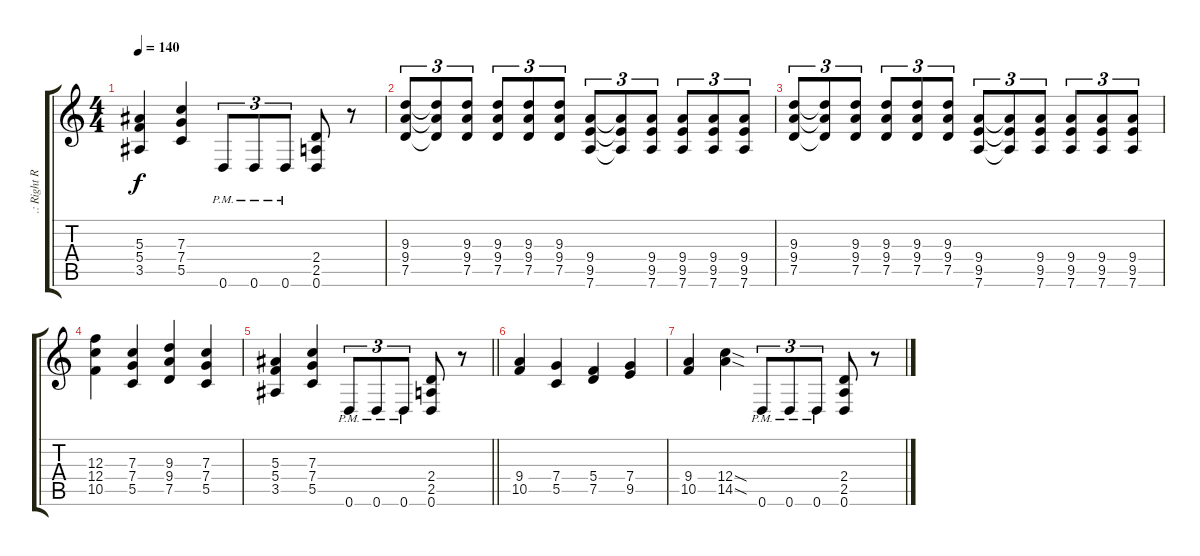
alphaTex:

\track (".: Right Rythm Guitar :." ".: Right R") {mute instrument distortionguitar}
\staff {score tabs}
\tuning (D4 A3 F3 C3 G2 D2) {hide}
\ts (4 4)
\tempo 140
\clef g2
\ks c
(5.3 5.4 3.5).4{dy f} (7.3 7.4 5.5).4 0.6{pm}.8{tu (3 2)} 0.6{pm}.8{tu (3 2)} 0.6{pm}.8{tu (3 2)} (2.4 2.5 0.6).8 r.8 |
(9.3 9.4 7.5).8{tu (3 2)} (9.3{t} 9.4{t} 7.5{t}).8{tu (3 2)} (9.3 9.4 7.5).8{tu (3 2)} (9.3 9.4 7.5).8{tu (3 2)} (9.3 9.4 7.5).8{tu (3 2)} (9.3 9.4 7.5).8{tu (3 2)} (9.4 9.5 7.6).8{tu (3 2)} (9.4{t} 9.5{t} 7.6{t}).8{tu (3 2)} (9.4 9.5 7.6).8{tu (3 2)} (9.4 9.5 7.6).8{tu (3 2)} (9.4 9.5 7.6).8{tu (3 2)} (9.4 9.5 7.6).8{tu (3 2)} |
(9.3 9.4 7.5).8{tu (3 2)} (9.3{t} 9.4{t} 7.5{t}).8{tu (3 2)} (9.3 9.4 7.5).8{tu (3 2)} (9.3 9.4 7.5).8{tu (3 2)} (9.3 9.4 7.5).8{tu (3 2)} (9.3 9.4 7.5).8{tu (3 2)} (9.4 9.5 7.6).8{tu (3 2)} (9.4{t} 9.5{t} 7.6{t}).8{tu (3 2)} (9.4 9.5 7.6).8{tu (3 2)} (9.4 9.5 7.6).8{tu (3 2)} (9.4 9.5 7.6).8{tu (3 2)} (9.4 9.5 7.6).8{tu (3 2)} |
(12.3 12.4 10.5).4 (7.3 7.4 5.5).4 (9.3 9.4 7.5).4 (7.3 7.4 5.5).4 |
\barLineRight lightlight
(5.3 5.4 3.5).4 (7.3 7.4 5.5).4 0.6{pm}.8{tu (3 2)} 0.6{pm}.8{tu (3 2)} 0.6{pm}.8{tu (3 2)} (2.4 2.5 0.6).8 r.8 |
\section ("" "")
(9.4 10.5).4 (7.4 5.5).4 (5.4 7.5).4 (7.4 9.5).4 |
(9.4 10.5).4 (12.4{sod} 14.5{sod}).4 0.6{pm}.8{tu (3 2)} 0.6{pm}.8{tu (3 2)} 0.6{pm}.8{tu (3 2)} (2.4 2.5 0.6).8 r.8
